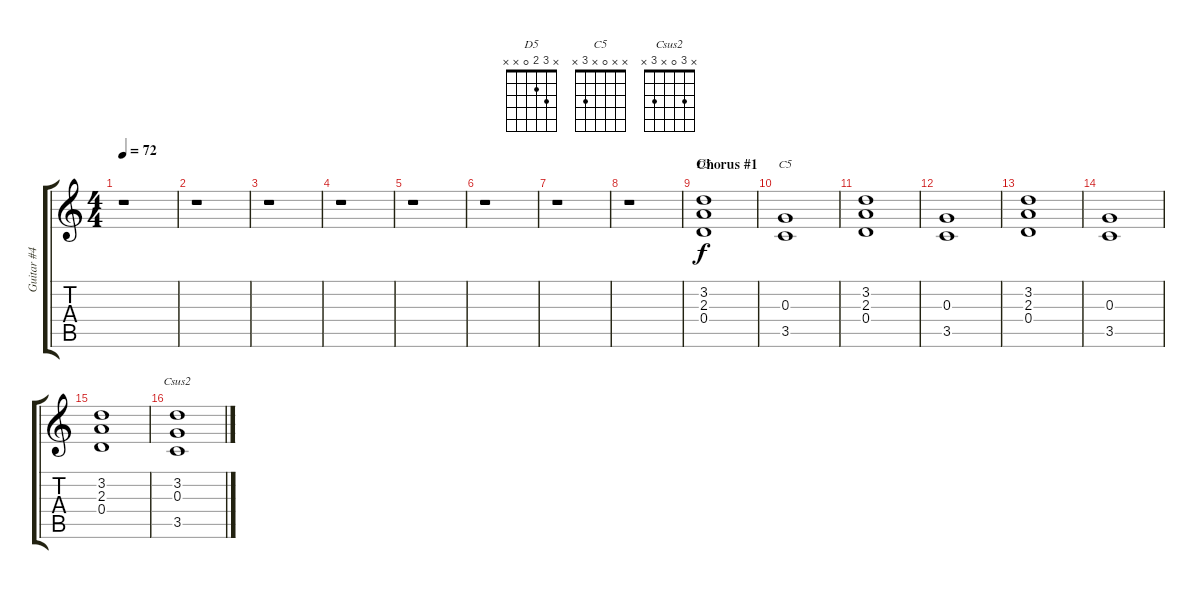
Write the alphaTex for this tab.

\track ("Guitar #4" "Guitar #4") {instrument distortionguitar}
\staff {score tabs}
\tuning (E4 B3 G3 D3 A2 E2) {hide}
\chord ("D5" x 3 2 0 x x)
\chord ("C5" x x 0 x 3 x)
\chord ("Csus2" x 3 0 x 3 x)
\ts (4 4)
\tempo 72
\clef g2
\ks c
r.1{dy f} |
r.1 |
r.1 |
r.1 |
r.1 |
r.1 |
r.1 |
r.1 |
\section ("" "Chorus #1")
(3.2 2.3 0.4).1{ch "D5"} |
(0.3 3.5).1{ch "C5"} |
(3.2 2.3 0.4).1 |
(0.3 3.5).1 |
(3.2 2.3 0.4).1 |
(0.3 3.5).1 |
(3.2 2.3 0.4).1 |
(3.2 0.3 3.5).1{ch "Csus2"}
